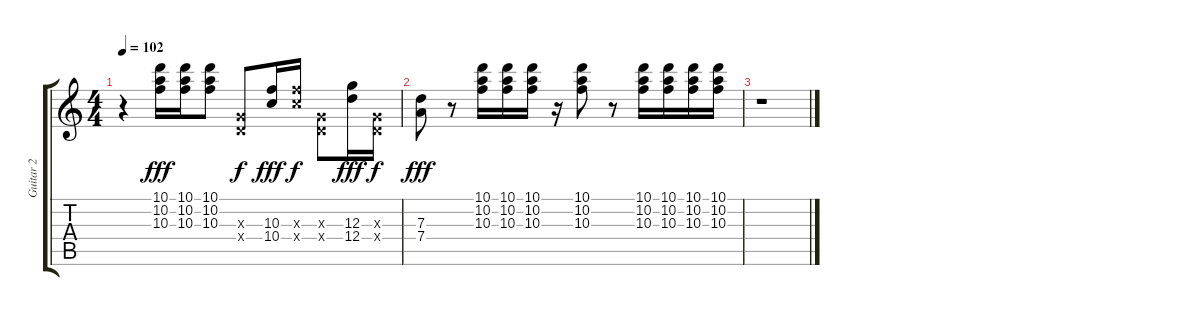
\track ("Guitar 2" "Guitar 2") {instrument distortionguitar}
\staff {score tabs}
\tuning (E4 B3 G3 D3 A2 E2) {hide}
\ts (4 4)
\tempo 102
\clef g2
\ks c
r.4{dy fff} (10.1 10.2 10.3).16 (10.1 10.2 10.3).16 (10.1 10.2 10.3).8 (0.3{x} 0.4{x}).8{dy f} (10.3 10.4).16{dy fff} (10.3{x} 10.4{x}).16{dy f} (0.3{x} 0.4{x}).8 (12.3 12.4).16{dy fff} (0.3{x} 0.4{x}).16{dy f} |
(7.3 7.4).8{dy fff} r.8 (10.1 10.2 10.3).16 (10.1 10.2 10.3).16 (10.1 10.2 10.3).16 r.16 (10.1 10.2 10.3).8 r.8 (10.1 10.2 10.3).16 (10.1 10.2 10.3).16 (10.1 10.2 10.3).16 (10.1 10.2 10.3).16 |
r.1
